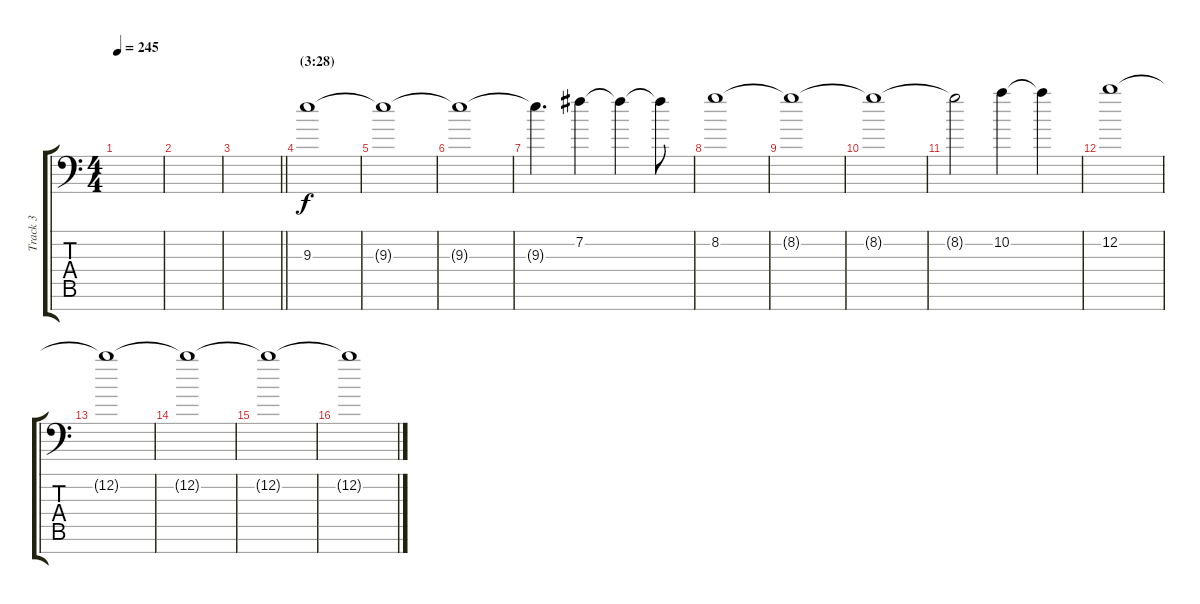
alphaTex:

\track ("Track 3" "Track 3") {instrument electricguitarclean}
\staff {score tabs}
\tuning (E4 B3 G3 D3 A2 E2 A1) {hide}
\ts (4 4)
\tempo 245
\clef f4
\ks c
|
|
\barLineRight lightlight
|
\section ("" "(3:28)")
9.3.1{volume 16 instrument pad7halo} |
9.3{t}.1 |
9.3{t}.1 |
9.3{t}.4{d} 7.2.4 7.2{t}.4 7.2{t}.8 |
8.2.1 |
8.2{t}.1 |
8.2{t}.1 |
8.2{t}.2 10.2.4 10.2{t}.4 |
12.2.1 |
12.2{t}.1 |
12.2{t}.1 |
12.2{t}.1 |
12.2{t}.1
